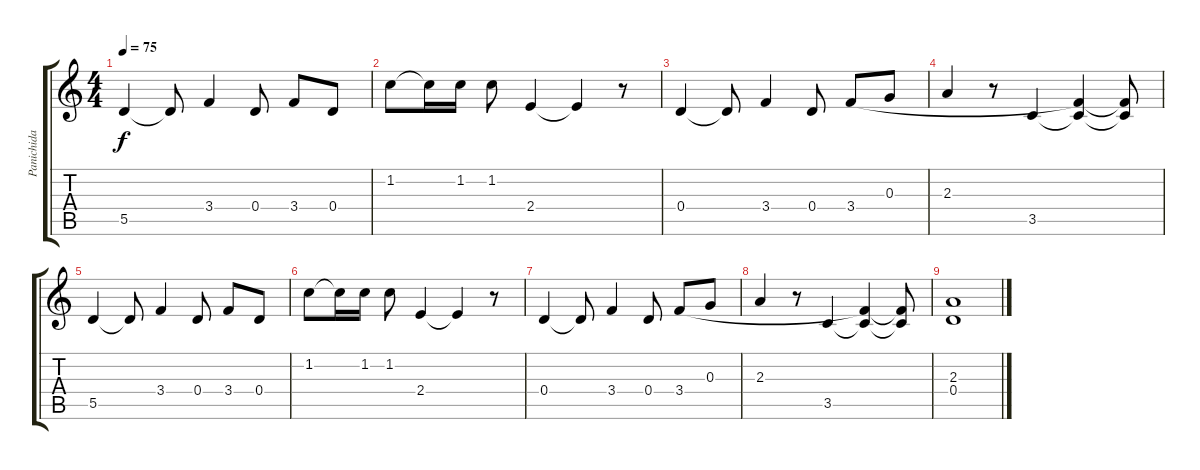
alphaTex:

\track ("Panichida 2" "Panichida ") {instrument electricguitarjazz}
\staff {score tabs}
\tuning (E4 B3 G3 D3 A2 E2) {hide}
\ts (4 4)
\tempo 75
\clef g2
\ks c
5.5.4{dy f volume 16 instrument acousticguitarsteel} 5.5{t}.8 3.4.4 0.4.8 3.4.8 0.4.8 |
1.2.8 1.2{t}.16 1.2.16 1.2.8 2.4.4 2.4{t}.4 r.8 |
0.4.4 0.4{t}.8 3.4.4 0.4.8 3.4.8 0.3.8 |
2.3.4 r.8 3.5.4 (3.4{t} 3.5{t}).4 (3.4{t} 3.5{t}).8 |
5.5.4 5.5{t}.8 3.4.4 0.4.8 3.4.8 0.4.8 |
1.2.8 1.2{t}.16 1.2.16 1.2.8 2.4.4 2.4{t}.4 r.8 |
0.4.4 0.4{t}.8 3.4.4 0.4.8 3.4.8 0.3.8 |
2.3.4 r.8 3.5.4 (3.4{t} 3.5{t}).4 (3.4{t} 3.5{t}).8 |
(2.3 0.4).1
